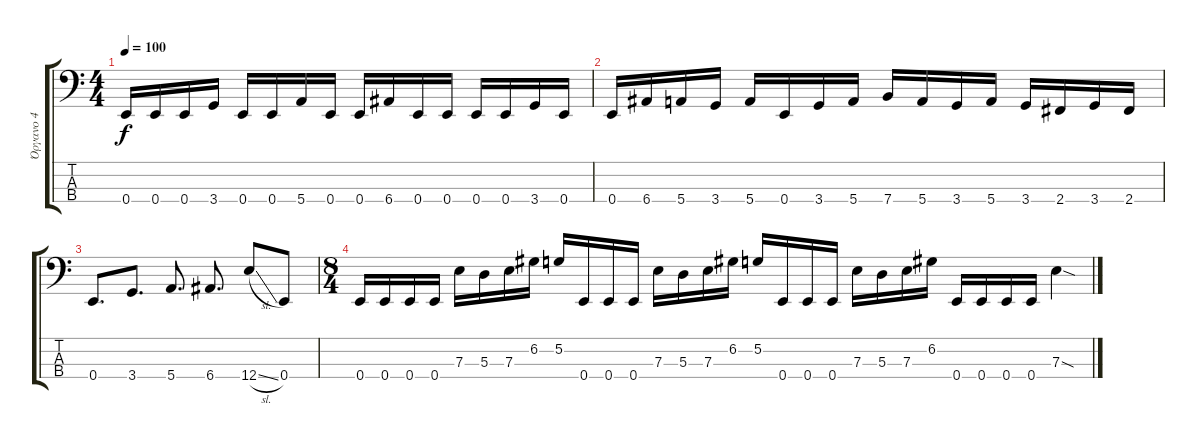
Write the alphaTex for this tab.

\track ("Όργανο 4" "Όργανο 4") {instrument electricbassfinger}
\staff {score tabs}
\tuning (G2 D2 A1 E1) {hide}
\ts (4 4)
\tempo 100
\clef f4
\ks c
0.4.16{dy f} 0.4.16 0.4.16 3.4.16 0.4.16 0.4.16 5.4.16 0.4.16 0.4.16 6.4.16 0.4.16 0.4.16 0.4.16 0.4.16 3.4.16 0.4.16 |
0.4.16 6.4.16 5.4.16 3.4.16 5.4.16 0.4.16 3.4.16 5.4.16 7.4.16 5.4.16 3.4.16 5.4.16 3.4.16 2.4.16 3.4.16 2.4.16 |
0.4.8{d} 3.4.8{d} 5.4.8{d} 6.4.8{d} 12.4{sl}.8 0.4.8 |
\ts (8 4)
0.4.16 0.4.16 0.4.16 0.4.16 7.3.16 5.3.16 7.3.16 6.2.16 5.2.16 0.4.16 0.4.16 0.4.16 7.3.16 5.3.16 7.3.16 6.2.16 5.2.16 0.4.16 0.4.16 0.4.16 7.3.16 5.3.16 7.3.16 6.2.16 0.4.16 0.4.16 0.4.16 0.4.16 7.3{sod}.4
